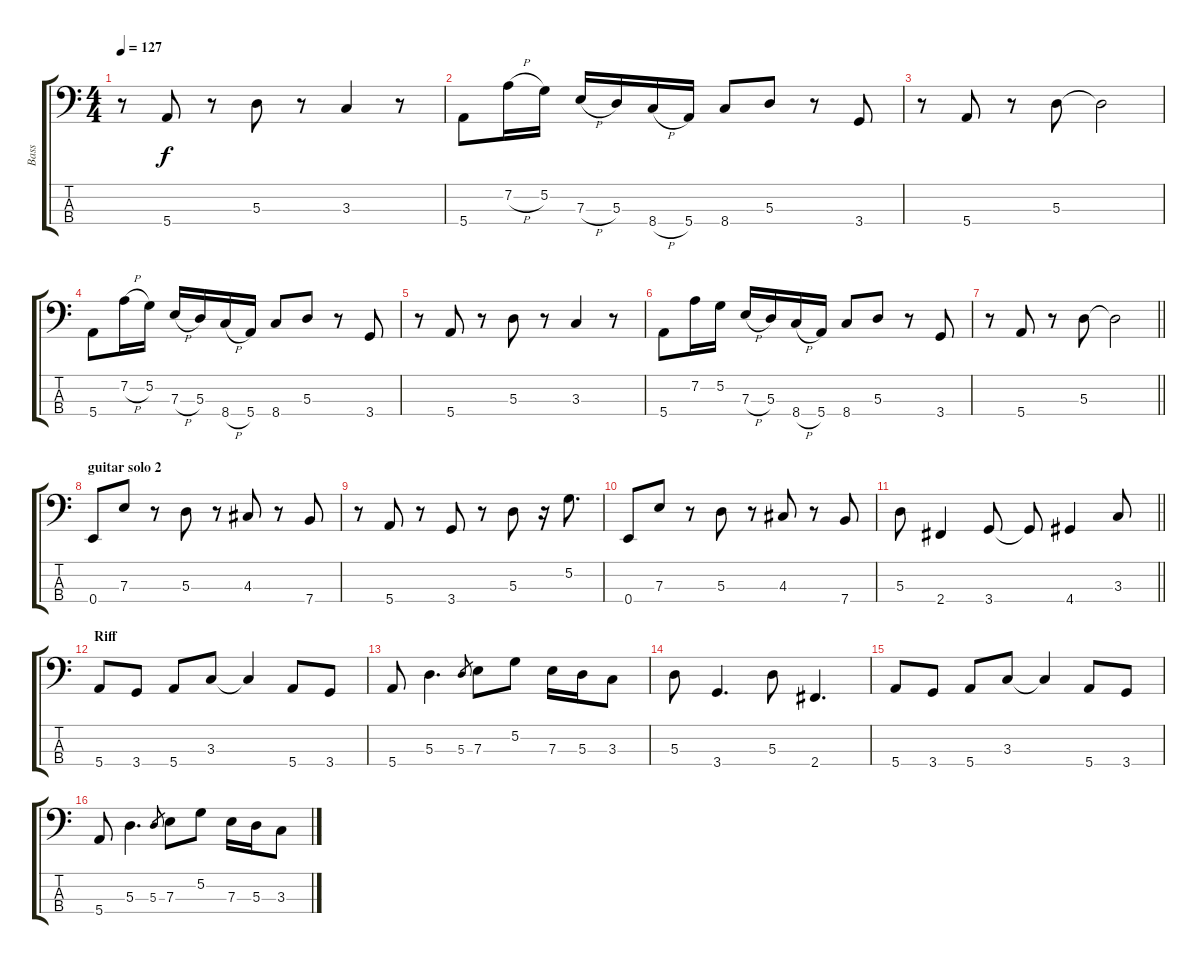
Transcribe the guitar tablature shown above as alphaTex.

\track ("Bass" "Bass") {instrument electricbasspick}
\staff {score tabs}
\tuning (G2 D2 A1 E1) {hide}
\ts (4 4)
\tempo 127
\clef f4
\ks c
r.8{dy f} 5.4.8 r.8 5.3.8 r.8 3.3.4 r.8 |
5.4.8 7.2{h}.16 5.2.16 7.3{h}.16 5.3.16 8.4{h}.16 5.4.16 8.4.8 5.3.8 r.8 3.4.8 |
r.8 5.4.8 r.8 5.3.8 5.3{t}.2 |
5.4.8 7.2{h}.16 5.2.16 7.3{h}.16 5.3.16 8.4{h}.16 5.4.16 8.4.8 5.3.8 r.8 3.4.8 |
r.8 5.4.8 r.8 5.3.8 r.8 3.3.4 r.8 |
5.4.8 7.2.16 5.2.16 7.3{h}.16 5.3.16 8.4{h}.16 5.4.16 8.4.8 5.3.8 r.8 3.4.8 |
\barLineRight lightlight
r.8 5.4.8 r.8 5.3.8 5.3{t}.2 |
\section ("" "guitar solo 2")
0.4.8 7.3.8 r.8 5.3.8 r.8 4.3.8 r.8 7.4.8 |
r.8 5.4.8 r.8 3.4.8 r.8 5.3.8 r.16 5.2.8{d} |
0.4.8 7.3.8 r.8 5.3.8 r.8 4.3.8 r.8 7.4.8 |
\barLineRight lightlight
5.3.8 2.4.4 3.4.8 3.4{t}.8 4.4.4 3.3.8 |
\section ("" "Riff")
5.4.8 3.4.8 5.4.8 3.3.8 3.3{t}.4 5.4.8 3.4.8 |
5.4.8 5.3.4{d} 5.3.8{gr} 7.3.8 5.2.8 7.3.16 5.3.16 3.3.8 |
5.3.8 3.4.4{d} 5.3.8 2.4.4{d} |
5.4.8 3.4.8 5.4.8 3.3.8 3.3{t}.4 5.4.8 3.4.8 |
5.4.8 5.3.4{d} 5.3.8{gr} 7.3.8 5.2.8 7.3.16 5.3.16 3.3.8
